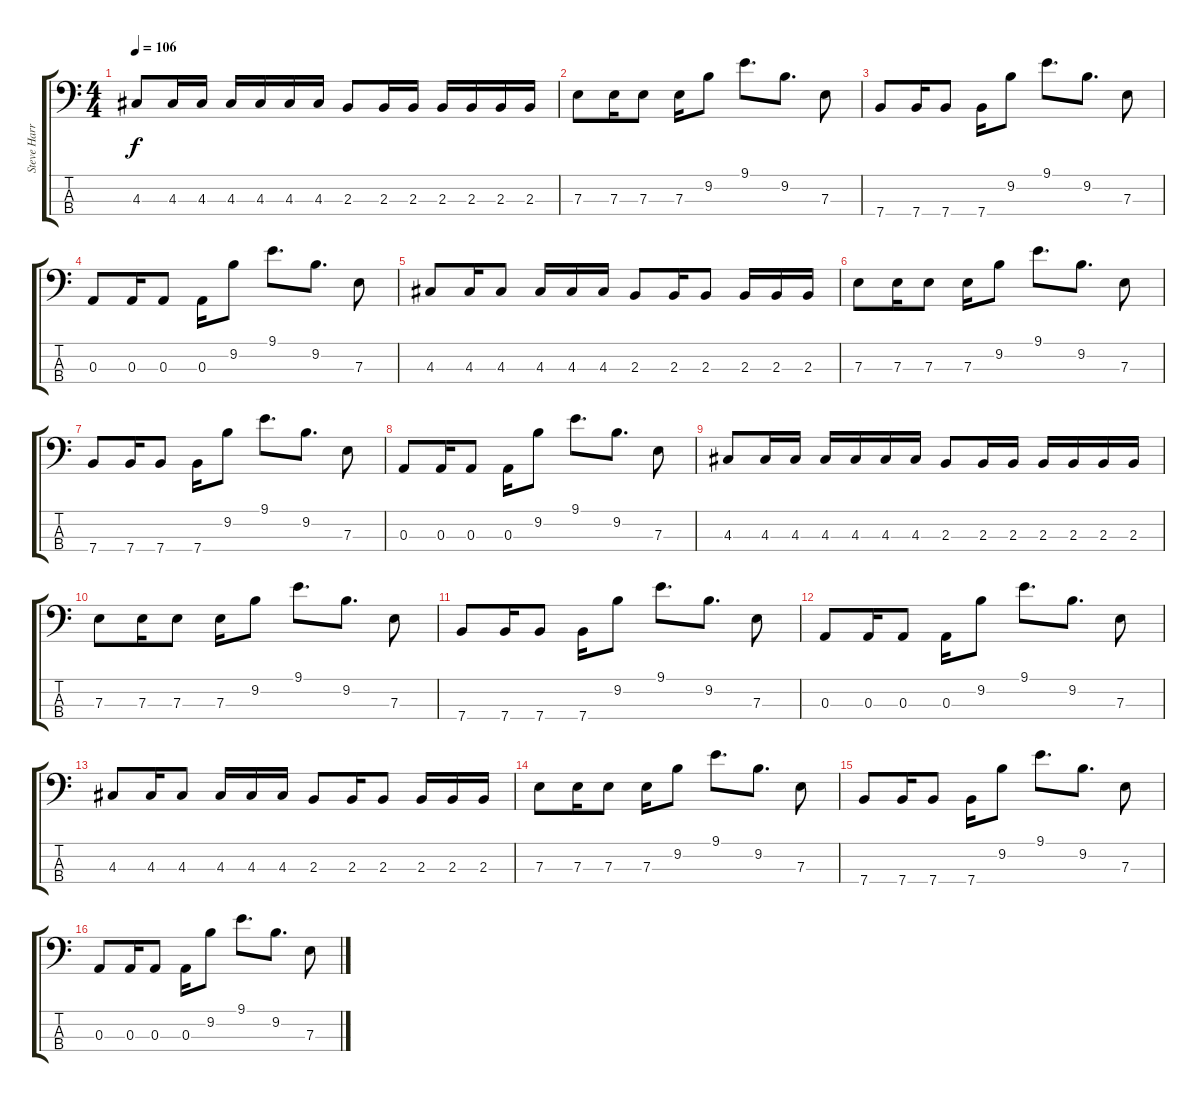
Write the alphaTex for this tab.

\track ("Steve Harris" "Steve Harr") {instrument electricbassfinger}
\staff {score tabs}
\tuning (G2 D2 A1 E1) {hide}
\ts (4 4)
\tempo 106
\clef f4
\ks c
4.3.8{dy f} 4.3.16 4.3.16 4.3.16 4.3.16 4.3.16 4.3.16 2.3.8 2.3.16 2.3.16 2.3.16 2.3.16 2.3.16 2.3.16 |
7.3.8 7.3.16 7.3.8 7.3.16 9.2.8 9.1.8{d} 9.2.8{d} 7.3.8 |
7.4.8 7.4.16 7.4.8 7.4.16 9.2.8 9.1.8{d} 9.2.8{d} 7.3.8 |
0.3.8 0.3.16 0.3.8 0.3.16 9.2.8 9.1.8{d} 9.2.8{d} 7.3.8 |
4.3.8 4.3.16 4.3.8 4.3.16 4.3.16 4.3.16 2.3.8 2.3.16 2.3.8 2.3.16 2.3.16 2.3.16 |
7.3.8 7.3.16 7.3.8 7.3.16 9.2.8 9.1.8{d} 9.2.8{d} 7.3.8 |
7.4.8 7.4.16 7.4.8 7.4.16 9.2.8 9.1.8{d} 9.2.8{d} 7.3.8 |
0.3.8 0.3.16 0.3.8 0.3.16 9.2.8 9.1.8{d} 9.2.8{d} 7.3.8 |
4.3.8 4.3.16 4.3.16 4.3.16 4.3.16 4.3.16 4.3.16 2.3.8 2.3.16 2.3.16 2.3.16 2.3.16 2.3.16 2.3.16 |
7.3.8 7.3.16 7.3.8 7.3.16 9.2.8 9.1.8{d} 9.2.8{d} 7.3.8 |
7.4.8 7.4.16 7.4.8 7.4.16 9.2.8 9.1.8{d} 9.2.8{d} 7.3.8 |
0.3.8 0.3.16 0.3.8 0.3.16 9.2.8 9.1.8{d} 9.2.8{d} 7.3.8 |
4.3.8 4.3.16 4.3.8 4.3.16 4.3.16 4.3.16 2.3.8 2.3.16 2.3.8 2.3.16 2.3.16 2.3.16 |
7.3.8 7.3.16 7.3.8 7.3.16 9.2.8 9.1.8{d} 9.2.8{d} 7.3.8 |
7.4.8 7.4.16 7.4.8 7.4.16 9.2.8 9.1.8{d} 9.2.8{d} 7.3.8 |
0.3.8 0.3.16 0.3.8 0.3.16 9.2.8 9.1.8{d} 9.2.8{d} 7.3.8
